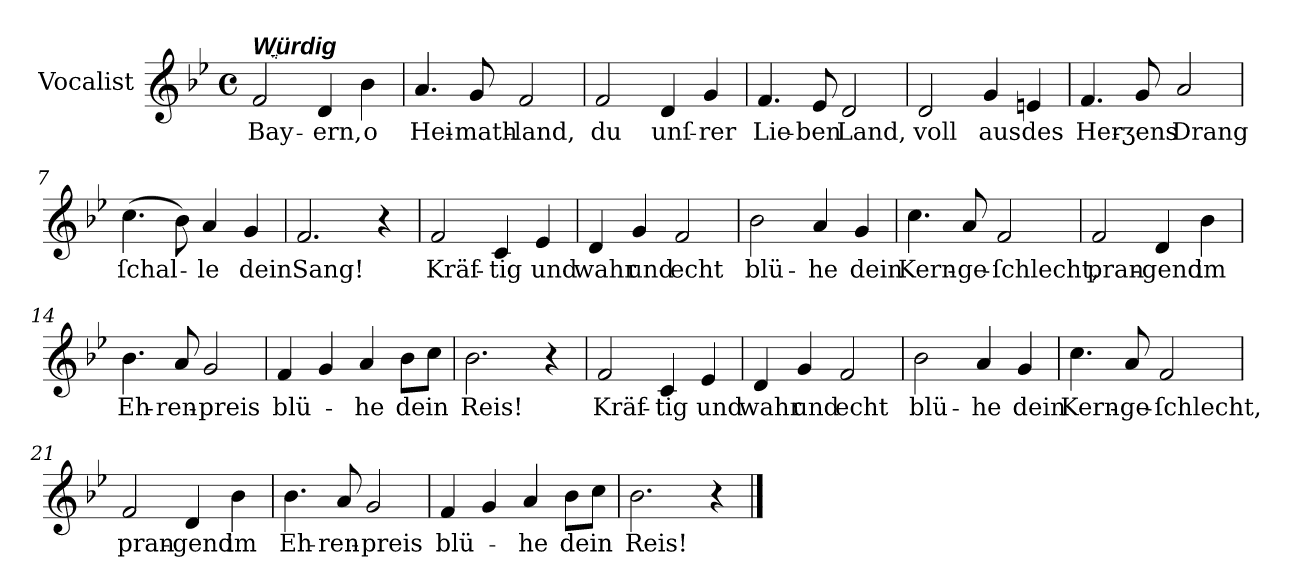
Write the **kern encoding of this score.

**kern	**text
*part1	*part1
*staff1	*staff1
*I"Vocalist	*
*clefG2	*
*k[b-e-]	*
*B-:	*
*M4/4	*
*met(c)	*
=1	=1
!LO:TX:a:t=Wֳürdig	!
2f	Bay-
4d	-ern,
4b-	o
=2	=2
4.a	Hei-
8g	-math-
2f	-land,
=3	=3
2f	du
4d	unſ-
4g	-rer
=4	=4
4.f	Lie-
8e-	-ben
2d	Land,
=5	=5
2d	voll
4g	aus
4en	des
=6	=6
4.f	Her-
8g	-ʒens
2a	Drang
=7	=7
(4.cc	ſchal-
8b-)	.
4a	-le
4g	dein
=8	=8
2.f	Sang!
4r	.
=9	=9
2f	Kräf-
4c	-tig
4e-	und
=10	=10
4d	wahr
4g	und
2f	echt
=11	=11
2b-	blü-
4a	-he
4g	dein
=12	=12
4.cc	Kern-
8a	-ge-
2f	-ſchlecht,
=13	=13
2f	pran-
4d	-gend
4b-	im
=14	=14
4.b-	Eh-
8a	-ren-
2g	-preis
=15	=15
4f	blü-
4g	.
4a	-he
8b-L	dein
8ccJ	.
=16	=16
2.b-	Reis!
4r	.
=17	=17
2f	Kräf-
4c	-tig
4e-	und
=18	=18
4d	wahr
4g	und
2f	echt
=19	=19
2b-	blü-
4a	-he
4g	dein
=20	=20
4.cc	Kern-
8a	-ge-
2f	-ſchlecht,
=21	=21
2f	pran-
4d	-gend
4b-	im
=22	=22
4.b-	Eh-
8a	-ren-
2g	-preis
=23	=23
4f	blü-
4g	.
4a	-he
8b-L	dein
8ccJ	.
=24	=24
2.b-	Reis!
4r	.
==	==
*-	*-
